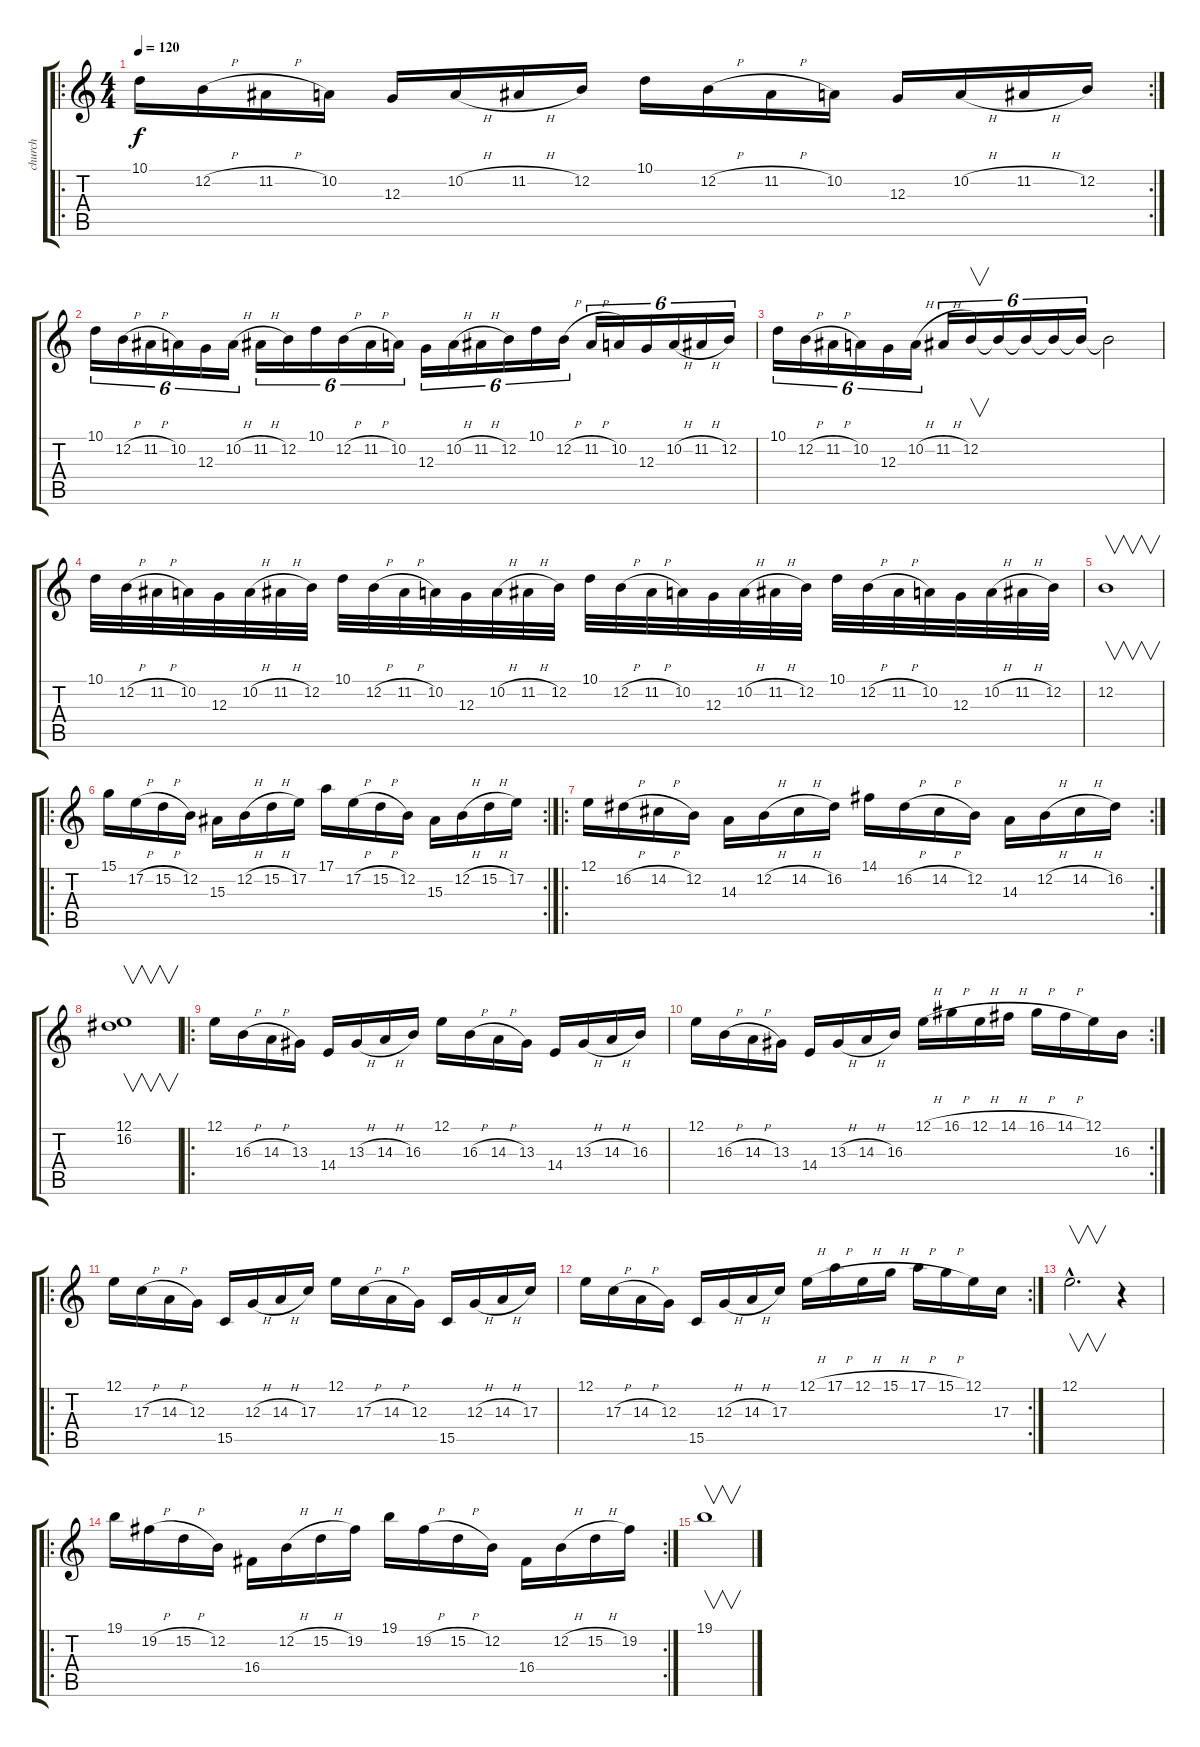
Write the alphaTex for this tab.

\track ("church" "church") {instrument celesta}
\staff {score tabs}
\tuning (E4 B3 G3 D3 A2 E2) {hide}
\ro
\rc 2
\ts (4 4)
\tempo 120
\clef g2
\ks c
10.1.16{dy f instrument celesta} 12.2{h}.16 11.2{h}.16 10.2.16 12.3.16 10.2{h}.16 11.2{h}.16 12.2.16 10.1.16 12.2{h}.16 11.2{h}.16 10.2.16 12.3.16 10.2{h}.16 11.2{h}.16 12.2.16 |
10.1.16{tu (6 4)} 12.2{h}.16{tu (6 4)} 11.2{h}.16{tu (6 4)} 10.2.16{tu (6 4)} 12.3.16{tu (6 4)} 10.2{h}.16{tu (6 4)} 11.2{h}.16{tu (6 4)} 12.2.16{tu (6 4)} 10.1.16{tu (6 4)} 12.2{h}.16{tu (6 4)} 11.2{h}.16{tu (6 4)} 10.2.16{tu (6 4)} 12.3.16{tu (6 4)} 10.2{h}.16{tu (6 4)} 11.2{h}.16{tu (6 4)} 12.2.16{tu (6 4)} 10.1.16{tu (6 4)} 12.2{h}.16{tu (6 4)} 11.2{h}.16{tu (6 4)} 10.2.16{tu (6 4)} 12.3.16{tu (6 4)} 10.2{h}.16{tu (6 4)} 11.2{h}.16{tu (6 4)} 12.2.16{tu (6 4)} |
10.1.16{tu (6 4)} 12.2{h}.16{tu (6 4)} 11.2{h}.16{tu (6 4)} 10.2.16{tu (6 4)} 12.3.16{tu (6 4)} 10.2{h}.16{tu (6 4)} 11.2{h}.16{tu (6 4)} 12.2.16{v tu (6 4)} 12.2{t}.16{tu (6 4)} 12.2{t}.16{tu (6 4)} 12.2{t}.16{tu (6 4)} 12.2{t}.16{tu (6 4)} 12.2{t}.2 |
10.1.32 12.2{h}.32 11.2{h}.32 10.2.32 12.3.32 10.2{h}.32 11.2{h}.32 12.2.32 10.1.32 12.2{h}.32 11.2{h}.32 10.2.32 12.3.32 10.2{h}.32 11.2{h}.32 12.2.32 10.1.32 12.2{h}.32 11.2{h}.32 10.2.32 12.3.32 10.2{h}.32 11.2{h}.32 12.2.32 10.1.32 12.2{h}.32 11.2{h}.32 10.2.32 12.3.32 10.2{h}.32 11.2{h}.32 12.2.32 |
12.2.1{v} |
\ro
\rc 2
15.1.16 17.2{h}.16 15.2{h}.16 12.2.16 15.3.16 12.2{h}.16 15.2{h}.16 17.2.16 17.1.16 17.2{h}.16 15.2{h}.16 12.2.16 15.3.16 12.2{h}.16 15.2{h}.16 17.2.16 |
\ro
\rc 2
12.1.16 16.2{h}.16 14.2{h}.16 12.2.16 14.3.16 12.2{h}.16 14.2{h}.16 16.2.16 14.1.16 16.2{h}.16 14.2{h}.16 12.2.16 14.3.16 12.2{h}.16 14.2{h}.16 16.2.16 |
(12.1 16.2).1{v} |
\ro
12.1.16 16.3{h}.16 14.3{h}.16 13.3.16 14.4.16 13.3{h}.16 14.3{h}.16 16.3.16 12.1.16 16.3{h}.16 14.3{h}.16 13.3.16 14.4.16 13.3{h}.16 14.3{h}.16 16.3.16 |
\rc 2
12.1.16 16.3{h}.16 14.3{h}.16 13.3.16 14.4.16 13.3{h}.16 14.3{h}.16 16.3.16 12.1{h}.16 16.1{h}.16 12.1{h}.16 14.1{h}.16 16.1{h}.16 14.1{h}.16 12.1.16 16.3.16 |
\ro
12.1.16 17.3{h}.16 14.3{h}.16 12.3.16 15.5.16 12.3{h}.16 14.3{h}.16 17.3.16 12.1.16 17.3{h}.16 14.3{h}.16 12.3.16 15.5.16 12.3{h}.16 14.3{h}.16 17.3.16 |
\rc 2
12.1.16 17.3{h}.16 14.3{h}.16 12.3.16 15.5.16 12.3{h}.16 14.3{h}.16 17.3.16 12.1{h}.16 17.1{h}.16 12.1{h}.16 15.1{h}.16 17.1{h}.16 15.1{h}.16 12.1.16 17.3.16 |
12.1{hac}.2{v d} r.4 |
\ro
\rc 2
19.1.16 19.2{h}.16 15.2{h}.16 12.2.16 16.4.16 12.2{h}.16 15.2{h}.16 19.2.16 19.1.16 19.2{h}.16 15.2{h}.16 12.2.16 16.4.16 12.2{h}.16 15.2{h}.16 19.2.16 |
19.1.1{v}
